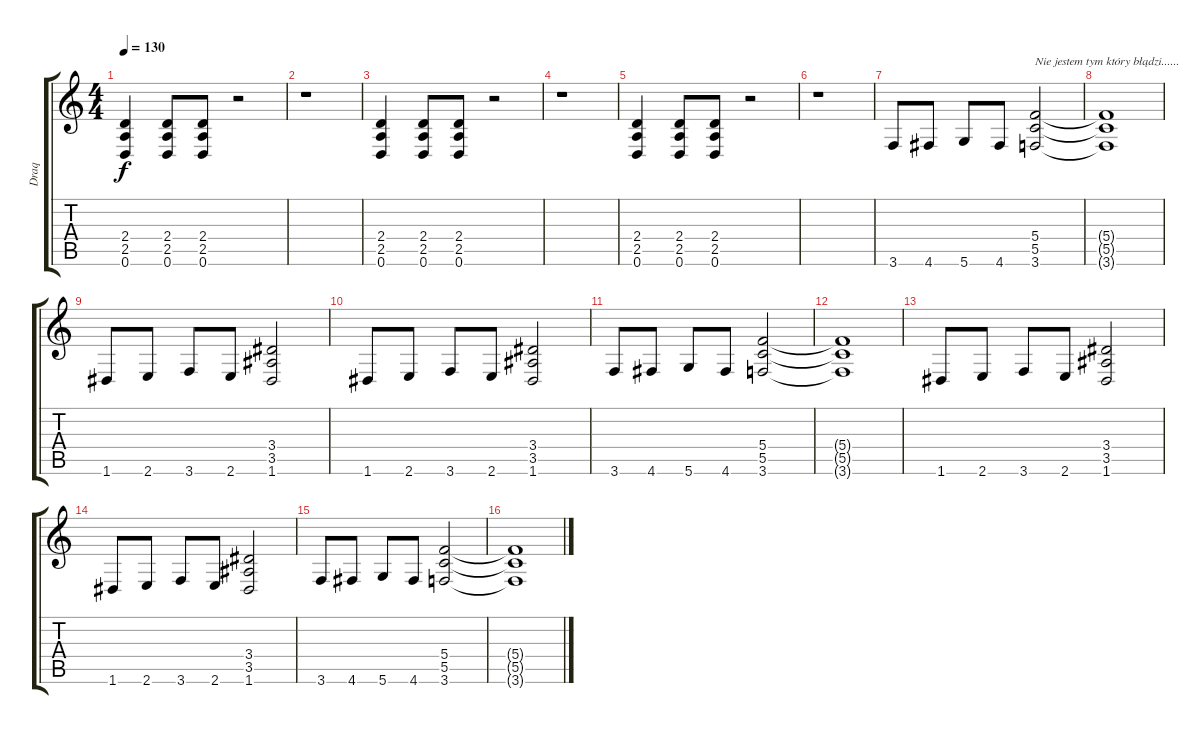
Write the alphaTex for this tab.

\track ("Draq" "Draq") {instrument distortionguitar}
\staff {score tabs}
\tuning (D4 A3 F3 C3 G2 D2) {hide}
\ts (4 4)
\tempo 130
\clef g2
\ks c
(2.4 2.5 0.6).4{dy f} (2.4 2.5 0.6).8 (2.4 2.5 0.6).8 r.2 |
r.1 |
(2.4 2.5 0.6).4 (2.4 2.5 0.6).8 (2.4 2.5 0.6).8 r.2 |
r.1 |
(2.4 2.5 0.6).4 (2.4 2.5 0.6).8 (2.4 2.5 0.6).8 r.2 |
r.1 |
3.6.8 4.6.8 5.6.8 4.6.8 (5.4 5.5 3.6).2{txt "Nie jestem tym który błądzi......"} |
(5.4{t} 5.5{t} 3.6{t}).1 |
1.6.8 2.6.8 3.6.8 2.6.8 (3.4 3.5 1.6).2 |
1.6.8 2.6.8 3.6.8 2.6.8 (3.4 3.5 1.6).2 |
3.6.8 4.6.8 5.6.8 4.6.8 (5.4 5.5 3.6).2 |
(5.4{t} 5.5{t} 3.6{t}).1 |
1.6.8 2.6.8 3.6.8 2.6.8 (3.4 3.5 1.6).2 |
1.6.8 2.6.8 3.6.8 2.6.8 (3.4 3.5 1.6).2 |
3.6.8 4.6.8 5.6.8 4.6.8 (5.4 5.5 3.6).2 |
(5.4{t} 5.5{t} 3.6{t}).1
